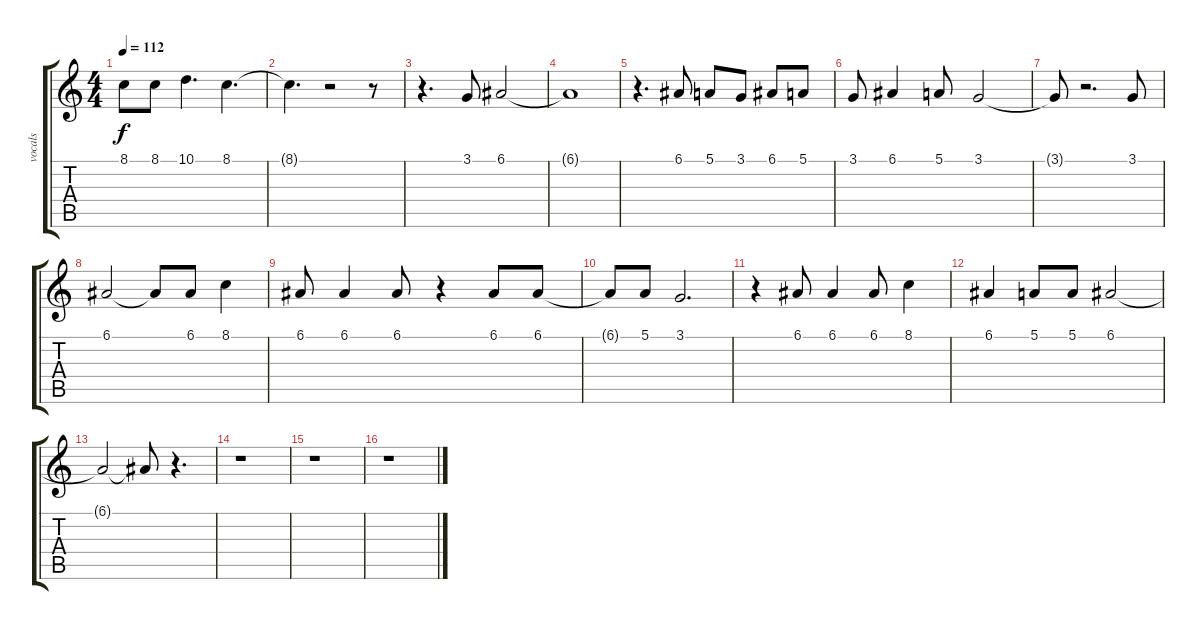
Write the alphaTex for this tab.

\track (" vocals" " vocals") {instrument flute}
\staff {score tabs}
\tuning (E4 B3 G3 D3 A2 E2) {hide}
\ts (4 4)
\tempo 112
\clef g2
\ks c
8.1{t}.8{dy f} 8.1.8 10.1.4{d} 8.1.4{d} |
8.1{t}.4{d} r.2 r.8 |
r.4{d} 3.1.8 6.1.2 |
6.1{t}.1 |
r.4{d} 6.1.8 5.1.8 3.1.8 6.1.8 5.1.8 |
3.1.8 6.1.4 5.1.8 3.1.2 |
3.1{t}.8 r.2{d} 3.1.8 |
6.1.2 6.1{t}.8 6.1.8 8.1.4 |
6.1.8 6.1.4 6.1.8 r.4 6.1.8 6.1.8 |
6.1{t}.8 5.1.8 3.1.2{d} |
r.4 6.1.8 6.1.4 6.1.8 8.1.4 |
6.1.4 5.1.8 5.1.8 6.1.2 |
6.1{t}.2 6.1{t}.8 r.4{d} |
r.1 |
r.1 |
r.1
